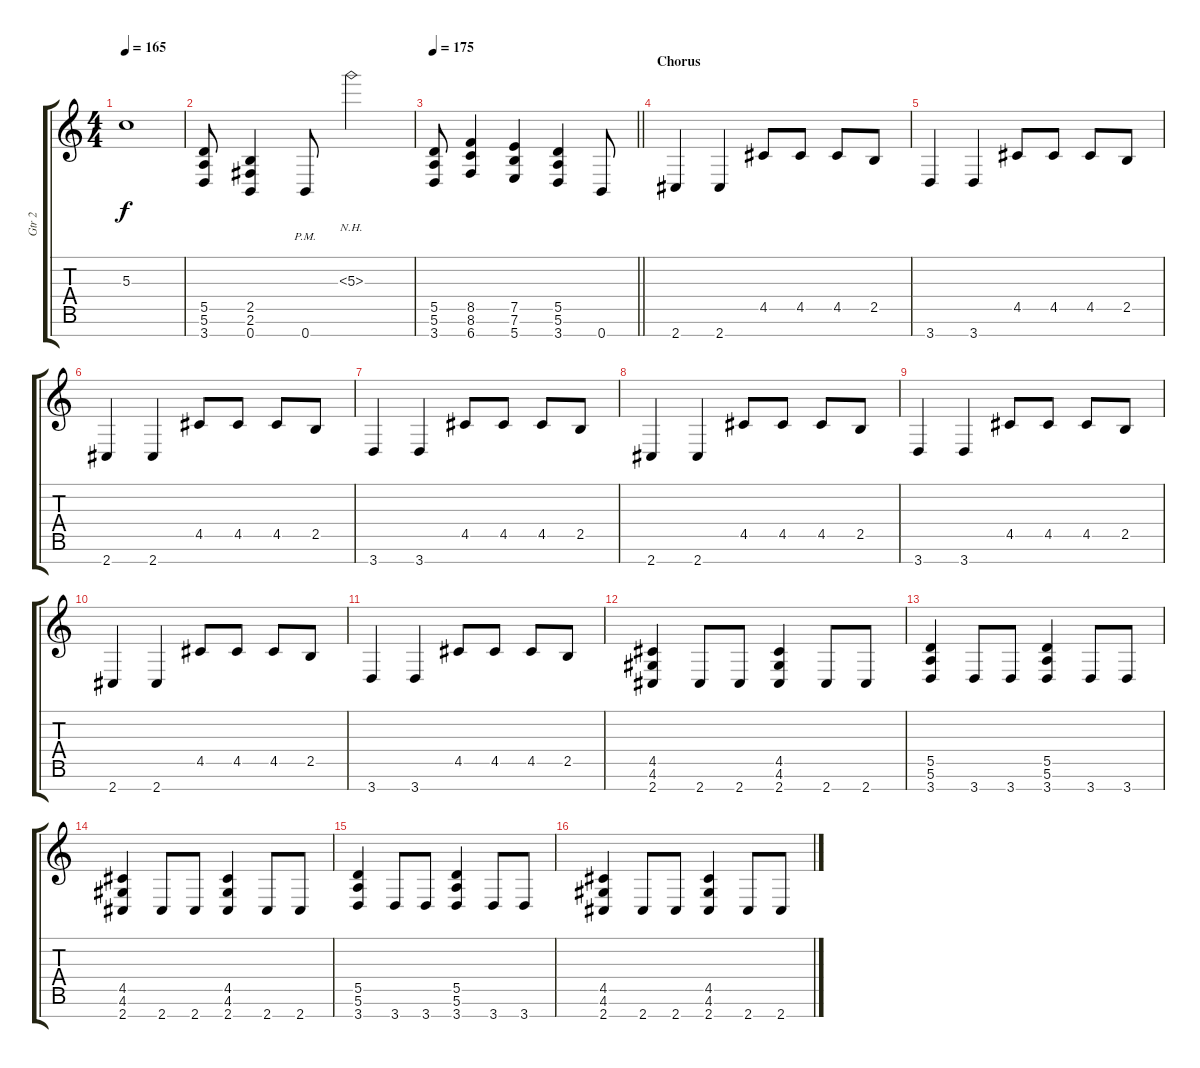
\track ("Gtr 2" "Gtr 2") {instrument distortionguitar}
\staff {score tabs}
\tuning (E4 B3 G3 D3 A2 E2 B1) {hide}
\ts (4 4)
\tempo 165
\clef g2
\ks c
5.3{t}.1{dy f} |
(5.5 5.6 3.7).8 (2.5 2.6 0.7).4 0.7{pm}.8 5.3{nh}.2 |
\tempo 175
\barLineRight lightlight
(5.5 5.6 3.7).8 (8.5 8.6 6.7).4 (7.5 7.6 5.7).4 (5.5 5.6 3.7).4 0.7.8 |
\section ("" "Chorus")
2.7.4 2.7.4 4.5.8 4.5.8 4.5.8 2.5.8 |
3.7.4 3.7.4 4.5.8 4.5.8 4.5.8 2.5.8 |
2.7.4 2.7.4 4.5.8 4.5.8 4.5.8 2.5.8 |
3.7.4 3.7.4 4.5.8 4.5.8 4.5.8 2.5.8 |
2.7.4 2.7.4 4.5.8 4.5.8 4.5.8 2.5.8 |
3.7.4 3.7.4 4.5.8 4.5.8 4.5.8 2.5.8 |
2.7.4 2.7.4 4.5.8 4.5.8 4.5.8 2.5.8 |
3.7.4 3.7.4 4.5.8 4.5.8 4.5.8 2.5.8 |
(4.5 4.6 2.7).4 2.7.8 2.7.8 (4.5 4.6 2.7).4 2.7.8 2.7.8 |
(5.5 5.6 3.7).4 3.7.8 3.7.8 (5.5 5.6 3.7).4 3.7.8 3.7.8 |
(4.5 4.6 2.7).4 2.7.8 2.7.8 (4.5 4.6 2.7).4 2.7.8 2.7.8 |
(5.5 5.6 3.7).4 3.7.8 3.7.8 (5.5 5.6 3.7).4 3.7.8 3.7.8 |
(4.5 4.6 2.7).4 2.7.8 2.7.8 (4.5 4.6 2.7).4 2.7.8 2.7.8
